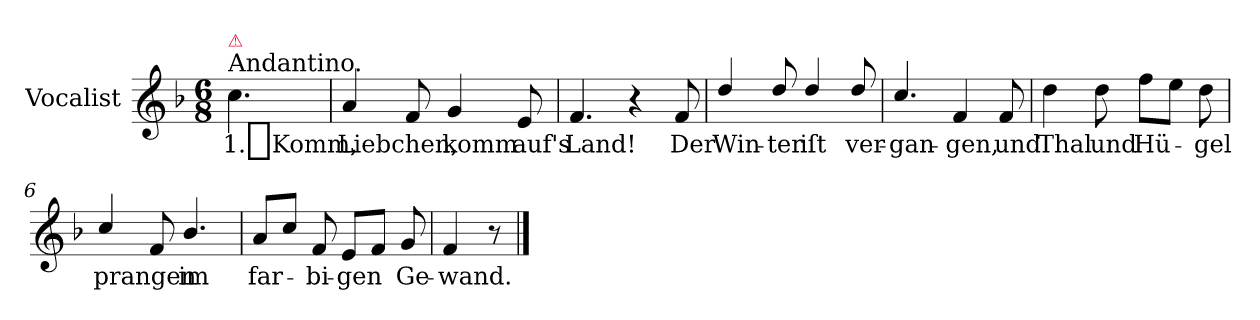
**kern	**text
*part1	*part1
*staff1	*staff1
*I"Vocalist	*
*clefG2	*
*k[b-]	*
*F:	*
*M6/8	*
=	=
!LO:TX:a:t=Andantino.	!
!LO:TX:a:color=crimson:t=⚠	!
4.cc	1._Komm,
=1	=1
4a	Liebchen,
8f	.
4g	komm
8e	auf's
=2	=2
4.f	Land!
4r	.
8f	Der
=3	=3
4dd/	Win-
8dd/	-ter
4dd/	iſt
8dd/	ver-
=4	=4
4.cc/	-gan-
4f	-gen,
8f	und
=5	=5
4dd	Thal
8dd	und
8ffL	Hü-
8eeJ	.
8dd	-gel
=6	=6
4cc/	prangen
8f	.
4.b-/	im
=7	=7
8a/L	far-
8ccJ	.
8f	-bi-
8eL	-gen
8fJ	.
8g	Ge-
=8	=8
4f	-wand.
8r	.
==	==
*-	*-
